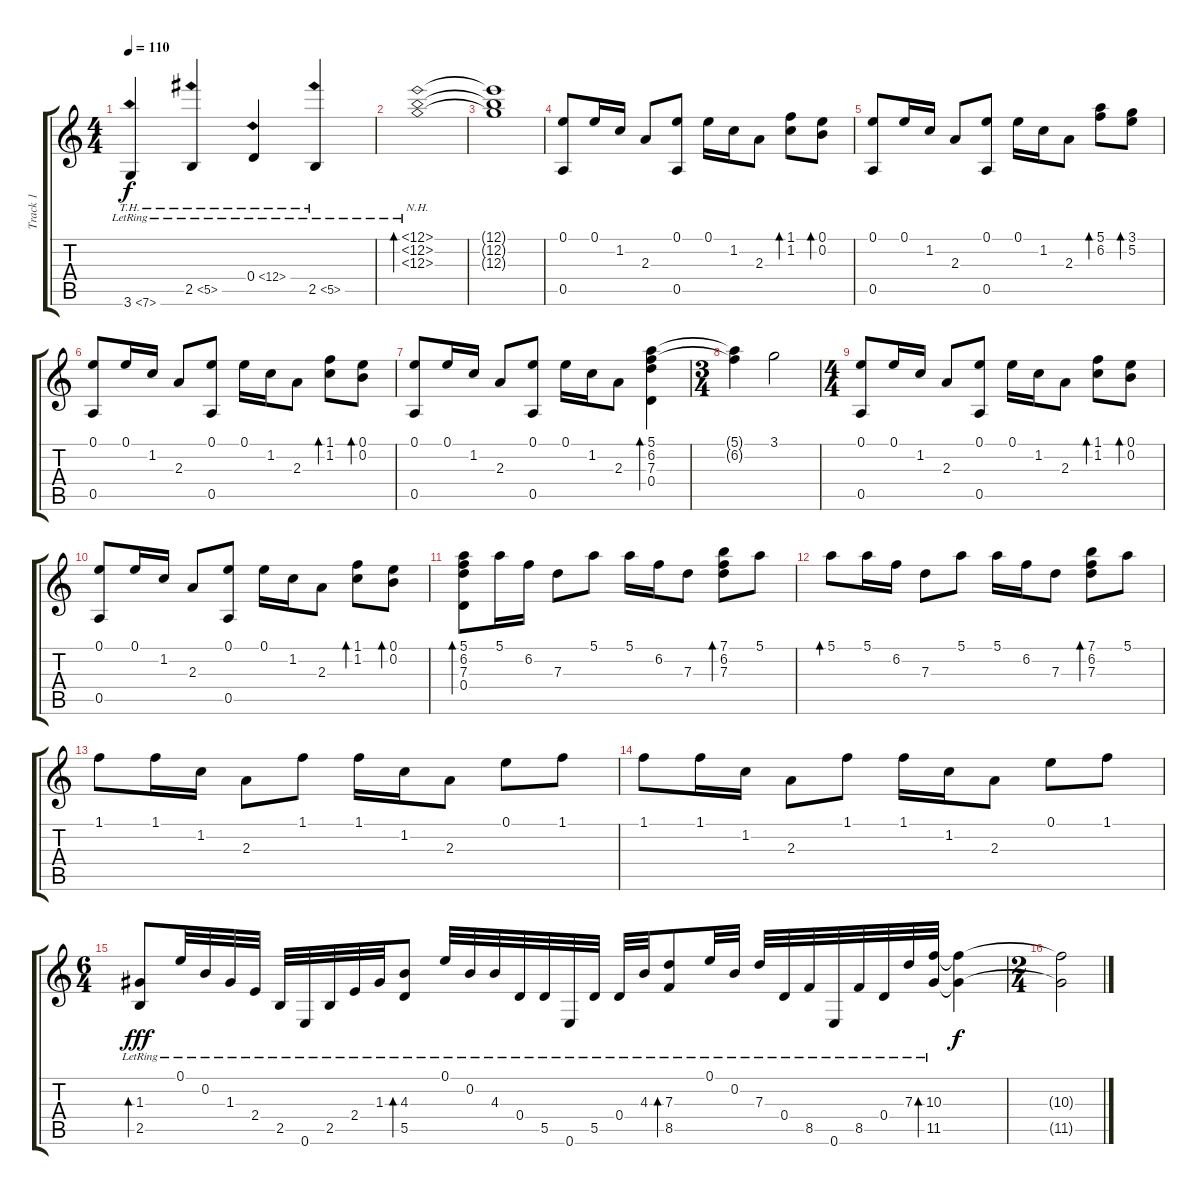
\track ("Track 1" "Track 1") {instrument acousticguitarsteel}
\staff {score tabs}
\tuning (E4 B3 G3 D3 A2 E2) {hide}
\ts (4 4)
\tempo 110
\clef g2
\ks c
3.6{th 4 lr}.4{dy f} 2.5{th 3 lr}.4 0.4{th 12 lr}.4 2.5{th 3 lr}.4 |
(12.1{nh lr} 12.2{nh lr} 12.3{nh lr}).1{bd 480} |
(12.1{t} 12.2{t} 12.3{t}).1 |
(0.1 0.5).8 0.1.16 1.2.16 2.3.8 (0.1 0.5).8 0.1.16 1.2.16 2.3.8 (1.1 1.2).8{bd 480} (0.1 0.2).8{bd 480} |
(0.1 0.5).8 0.1.16 1.2.16 2.3.8 (0.1 0.5).8 0.1.16 1.2.16 2.3.8 (5.1 6.2).8{bd 480} (3.1 5.2).8{bd 480} |
(0.1 0.5).8 0.1.16 1.2.16 2.3.8 (0.1 0.5).8 0.1.16 1.2.16 2.3.8 (1.1 1.2).8{bd 480} (0.1 0.2).8{bd 480} |
(0.1 0.5).8 0.1.16 1.2.16 2.3.8 (0.1 0.5).8 0.1.16 1.2.16 2.3.8 (5.1 6.2 7.3 0.4).4{bd 480} |
\ts (3 4)
(5.1{t} 6.2{t}).4 3.1.2 |
\ts (4 4)
(0.1 0.5).8 0.1.16 1.2.16 2.3.8 (0.1 0.5).8 0.1.16 1.2.16 2.3.8 (1.1 1.2).8{bd 480} (0.1 0.2).8{bd 480} |
(0.1 0.5).8 0.1.16 1.2.16 2.3.8 (0.1 0.5).8 0.1.16 1.2.16 2.3.8 (1.1 1.2).8{bd 480} (0.1 0.2).8{bd 480} |
(5.1 6.2 7.3 0.4).8{bd 480} 5.1.16 6.2.16 7.3.8 5.1.8 5.1.16 6.2.16 7.3.8 (7.1 6.2 7.3).8{bd 480} 5.1.8 |
5.1.8{bd 480} 5.1.16 6.2.16 7.3.8 5.1.8 5.1.16 6.2.16 7.3.8 (7.1 6.2 7.3).8{bd 480} 5.1.8 |
1.1.8 1.1.16 1.2.16 2.3.8 1.1.8 1.1.16 1.2.16 2.3.8 0.1.8 1.1.8 |
1.1.8 1.1.16 1.2.16 2.3.8 1.1.8 1.1.16 1.2.16 2.3.8 0.1.8 1.1.8 |
\ts (6 4)
(1.3{lr} 2.5{lr}).8{bd 240 dy fff} 0.1{lr}.32 0.2{lr}.32 1.3{lr}.32 2.4{lr}.32 2.5{lr}.32 0.6{lr}.32 2.5{lr}.32 2.4{lr}.32 1.3{lr}.32 (4.3{lr} 5.5{lr}).8{bd 480} 0.1{lr}.32 0.2{lr}.32 4.3{lr}.32 0.4{lr}.32 5.5{lr}.32 0.6{lr}.32 5.5{lr}.32 0.4{lr}.32 4.3{lr}.32 (7.3{lr} 8.5{lr}).8{bd 480} 0.1{lr}.32 0.2{lr}.32 7.3{lr}.32 0.4{lr}.32 8.5{lr}.32 0.6{lr}.32 8.5{lr}.32 0.4{lr}.32 7.3{lr}.32 (10.3{lr} 11.5{lr}).32{bd 480} (10.3{t} 11.5{t}).4{dy f} |
\ts (2 4)
(10.3{t} 11.5{t}).2
